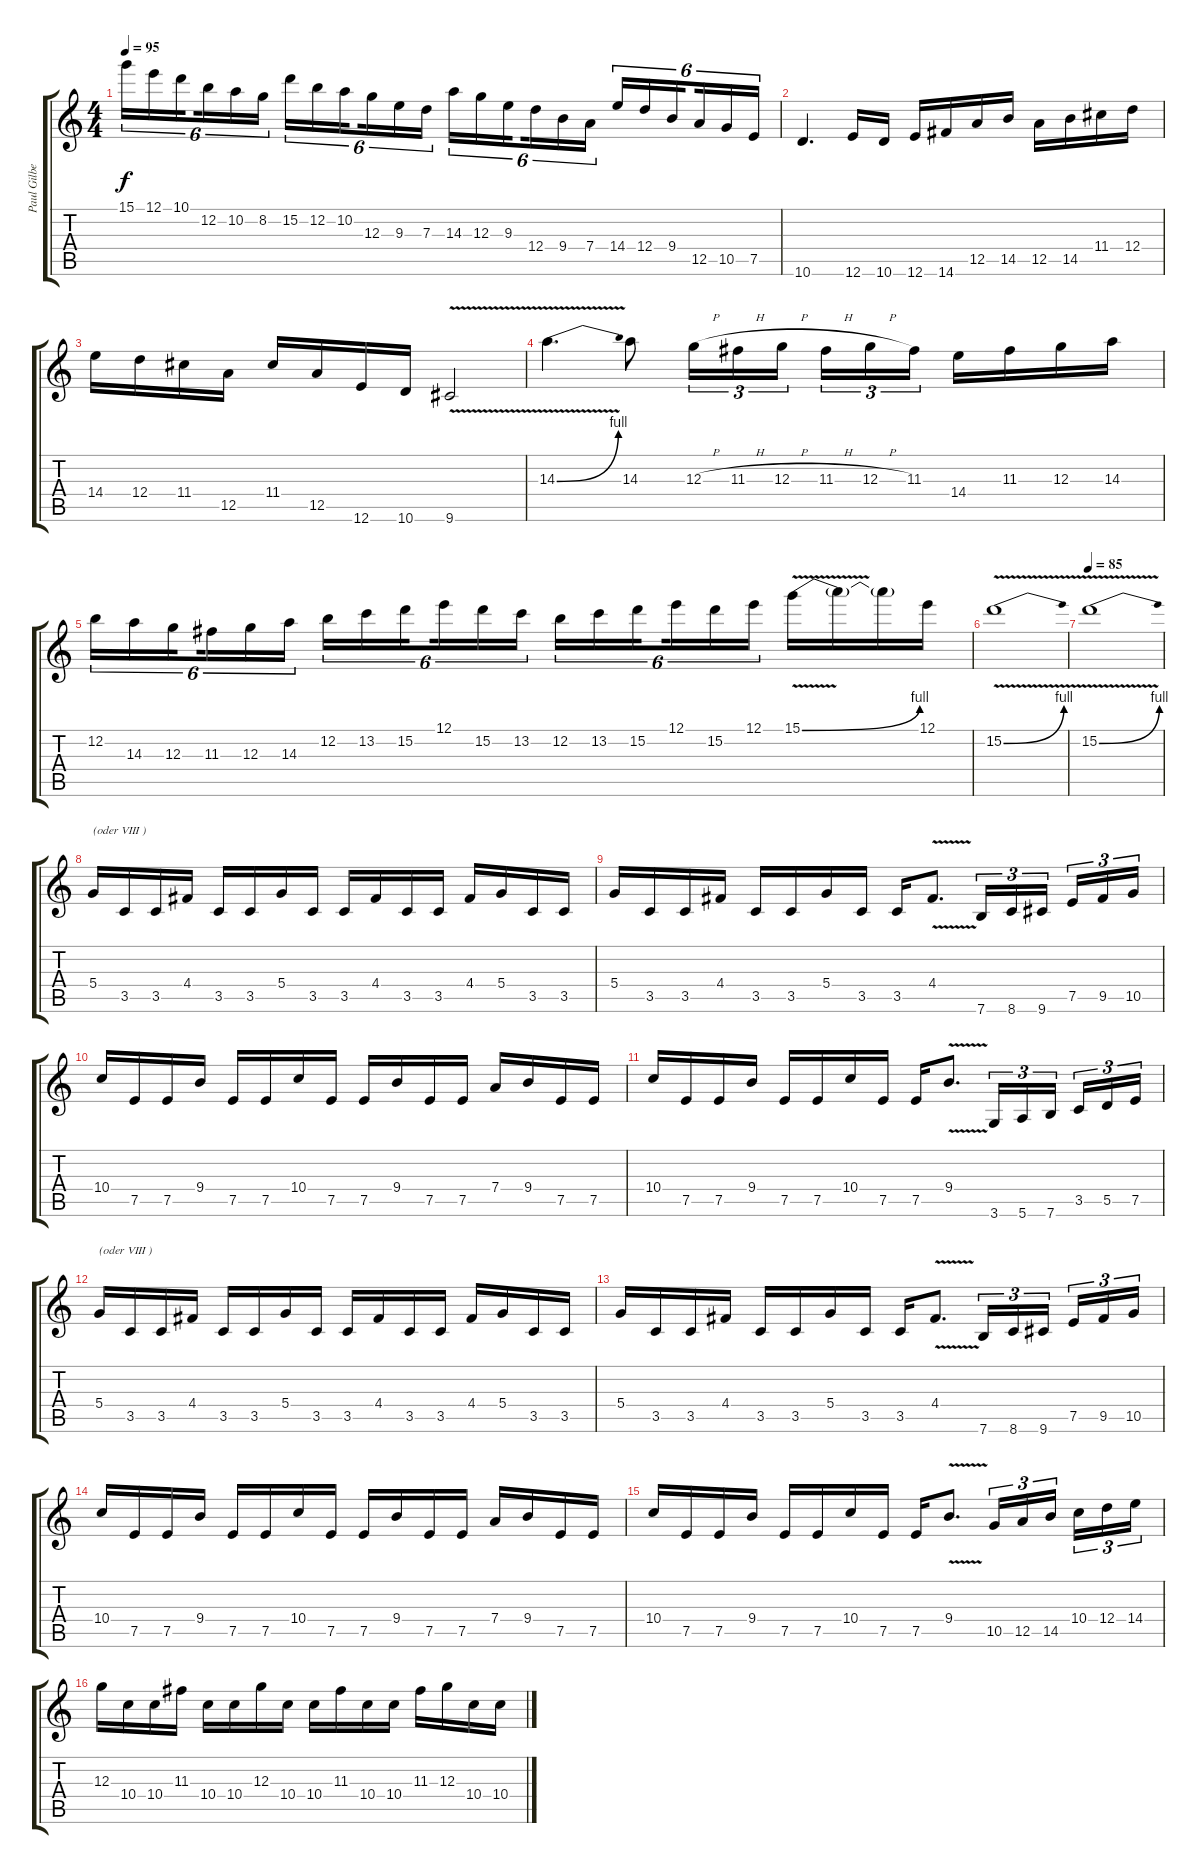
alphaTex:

\track ("Paul Gilbert" "Paul Gilbe") {mute instrument overdrivenguitar}
\staff {score tabs}
\tuning (E4 B3 G3 D3 A2 E2) {hide}
\ts (4 4)
\tempo 95
\clef g2
\ks c
15.1.16{tu (6 4) dy f} 12.1.16{tu (6 4)} 10.1.16{tu (6 4) beam splitsecondary} 12.2.16{tu (6 4)} 10.2.16{tu (6 4)} 8.2.16{tu (6 4)} 15.2.16{tu (6 4)} 12.2.16{tu (6 4)} 10.2.16{tu (6 4) beam splitsecondary} 12.3.16{tu (6 4)} 9.3.16{tu (6 4)} 7.3.16{tu (6 4)} 14.3.16{tu (6 4)} 12.3.16{tu (6 4)} 9.3.16{tu (6 4) beam splitsecondary} 12.4.16{tu (6 4)} 9.4.16{tu (6 4)} 7.4.16{tu (6 4)} 14.4.16{tu (6 4)} 12.4.16{tu (6 4)} 9.4.16{tu (6 4) beam splitsecondary} 12.5.16{tu (6 4)} 10.5.16{tu (6 4)} 7.5.16{tu (6 4)} |
10.6.4{d} 12.6.16 10.6.16 12.6.16 14.6.16 12.5.16 14.5.16 12.5.16 14.5.16 11.4.16 12.4.16 |
14.4.16 12.4.16 11.4.16 12.5.16 11.4.16 12.5.16 12.6.16 10.6.16 9.6{v}.2 |
14.3{be (bend 0 0 60 4) v}.4{d} 14.3.8 12.3{h}.16{tu (3 2)} 11.3{h}.16{tu (3 2)} 12.3{h}.16{tu (3 2) beam splitsecondary} 11.3{h}.16{tu (3 2)} 12.3{h}.16{tu (3 2)} 11.3.16{tu (3 2)} 14.4.16 11.3.16 12.3.16 14.3.16 |
12.2.16{tu (6 4)} 14.3.16{tu (6 4)} 12.3.16{tu (6 4) beam splitsecondary} 11.3.16{tu (6 4)} 12.3.16{tu (6 4)} 14.3.16{tu (6 4)} 12.2.16{tu (6 4)} 13.2.16{tu (6 4)} 15.2.16{tu (6 4) beam splitsecondary} 12.1.16{tu (6 4)} 15.2.16{tu (6 4)} 13.2.16{tu (6 4)} 12.2.16{tu (6 4)} 13.2.16{tu (6 4)} 15.2.16{tu (6 4) beam splitsecondary} 12.1.16{tu (6 4)} 15.2.16{tu (6 4)} 12.1.16{tu (6 4)} 15.1{be (bend 0 0 60 4) v}.16 15.1{t}.16 15.1{t}.16 12.1.16 |
15.2{be (bend 0 0 60 4) v}.1 |
\tempo 85
15.2{be (bend 0 0 60 4) v}.1 |
5.4.16{txt "(oder VIII )"} 3.5.16 3.5.16 4.4.16 3.5.16 3.5.16 5.4.16 3.5.16 3.5.16 4.4.16 3.5.16 3.5.16 4.4.16 5.4.16 3.5.16 3.5.16 |
5.4.16 3.5.16 3.5.16 4.4.16 3.5.16 3.5.16 5.4.16 3.5.16 3.5.16 4.4{v}.8{d} 7.6.16{tu (3 2)} 8.6.16{tu (3 2)} 9.6.16{tu (3 2) beam splitsecondary} 7.5.16{tu (3 2)} 9.5.16{tu (3 2)} 10.5.16{tu (3 2)} |
10.4.16 7.5.16 7.5.16 9.4.16 7.5.16 7.5.16 10.4.16 7.5.16 7.5.16 9.4.16 7.5.16 7.5.16 7.4.16 9.4.16 7.5.16 7.5.16 |
10.4.16 7.5.16 7.5.16 9.4.16 7.5.16 7.5.16 10.4.16 7.5.16 7.5.16 9.4{v}.8{d} 3.6.16{tu (3 2)} 5.6.16{tu (3 2)} 7.6.16{tu (3 2) beam splitsecondary} 3.5.16{tu (3 2)} 5.5.16{tu (3 2)} 7.5.16{tu (3 2)} |
5.4.16{txt "(oder VIII )"} 3.5.16 3.5.16 4.4.16 3.5.16 3.5.16 5.4.16 3.5.16 3.5.16 4.4.16 3.5.16 3.5.16 4.4.16 5.4.16 3.5.16 3.5.16 |
5.4.16 3.5.16 3.5.16 4.4.16 3.5.16 3.5.16 5.4.16 3.5.16 3.5.16 4.4{v}.8{d} 7.6.16{tu (3 2)} 8.6.16{tu (3 2)} 9.6.16{tu (3 2) beam splitsecondary} 7.5.16{tu (3 2)} 9.5.16{tu (3 2)} 10.5.16{tu (3 2)} |
10.4.16 7.5.16 7.5.16 9.4.16 7.5.16 7.5.16 10.4.16 7.5.16 7.5.16 9.4.16 7.5.16 7.5.16 7.4.16 9.4.16 7.5.16 7.5.16 |
10.4.16 7.5.16 7.5.16 9.4.16 7.5.16 7.5.16 10.4.16 7.5.16 7.5.16 9.4{v}.8{d} 10.5.16{tu (3 2)} 12.5.16{tu (3 2)} 14.5.16{tu (3 2) beam splitsecondary} 10.4.16{tu (3 2)} 12.4.16{tu (3 2)} 14.4.16{tu (3 2)} |
12.3.16 10.4.16 10.4.16 11.3.16 10.4.16 10.4.16 12.3.16 10.4.16 10.4.16 11.3.16 10.4.16 10.4.16 11.3.16 12.3.16 10.4.16 10.4.16
